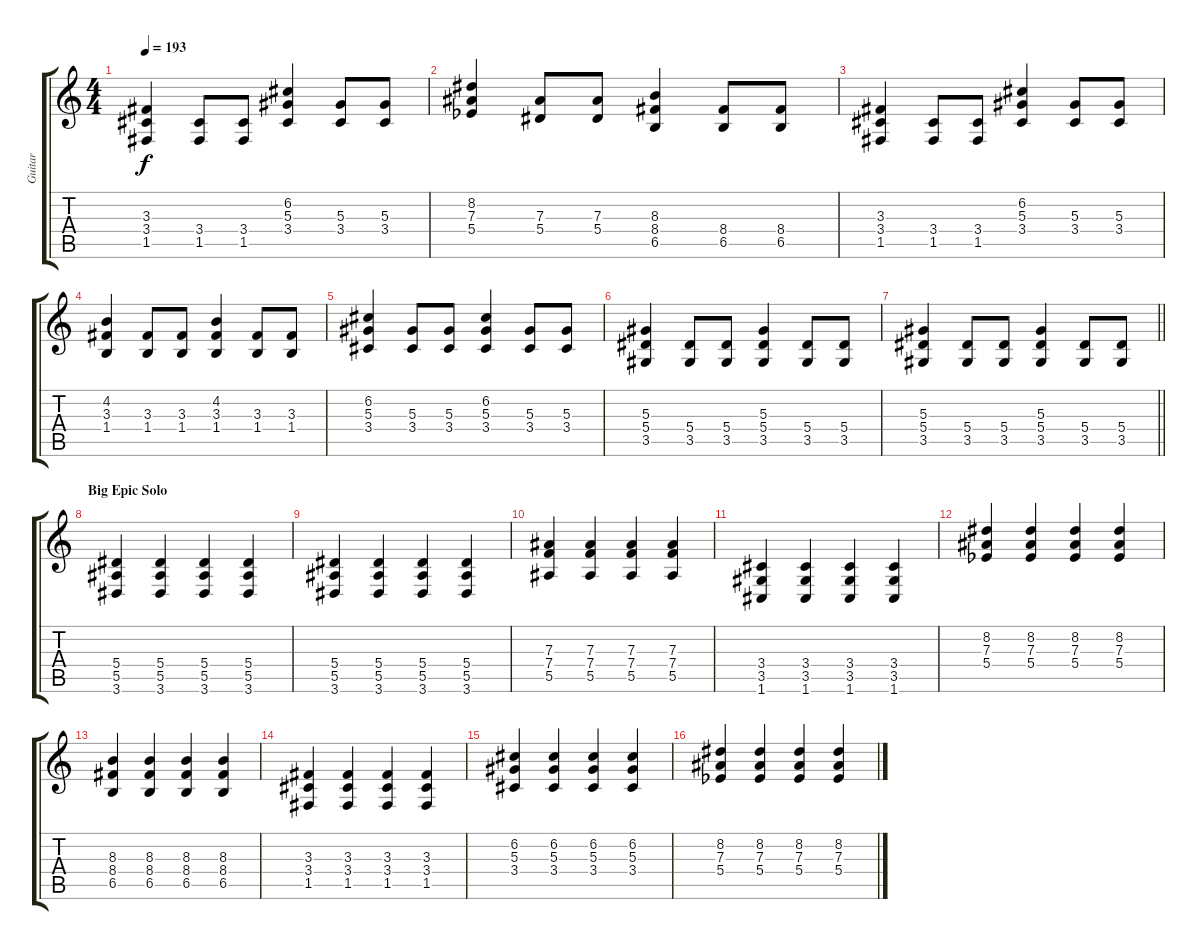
\track ("Guitar" "Guitar") {instrument distortionguitar}
\staff {score tabs}
\tuning (C4 G3 Eb3 Bb2 F2 C2) {hide}
\ts (4 4)
\tempo 193
\clef g2
\ks c
(3.3 3.4 1.5).4{dy f} (3.4 1.5).8 (3.4 1.5).8 (6.2 5.3 3.4).4 (5.3 3.4).8 (5.3 3.4).8 |
(8.2 7.3 5.4{acc b}).4 (7.3 5.4).8 (7.3 5.4).8 (8.3 8.4 6.5).4 (8.4 6.5).8 (8.4 6.5).8 |
(3.3 3.4 1.5).4 (3.4 1.5).8 (3.4 1.5).8 (6.2 5.3 3.4).4 (5.3 3.4).8 (5.3 3.4).8 |
(4.2 3.3 1.4).4 (3.3 1.4).8 (3.3 1.4).8 (4.2 3.3 1.4).4 (3.3 1.4).8 (3.3 1.4).8 |
(6.2 5.3 3.4).4 (5.3 3.4).8 (5.3 3.4).8 (6.2 5.3 3.4).4 (5.3 3.4).8 (5.3 3.4).8 |
(5.3 5.4 3.5).4 (5.4 3.5).8 (5.4 3.5).8 (5.3 5.4 3.5).4 (5.4 3.5).8 (5.4 3.5).8 |
\barLineRight lightlight
(5.3 5.4 3.5).4 (5.4 3.5).8 (5.4 3.5).8 (5.3 5.4 3.5).4 (5.4 3.5).8 (5.4 3.5).8 |
\section ("" "Big Epic Solo")
(5.4 5.5 3.6).4 (5.4 5.5 3.6).4 (5.4 5.5 3.6).4 (5.4 5.5 3.6).4 |
(5.4 5.5 3.6).4 (5.4 5.5 3.6).4 (5.4 5.5 3.6).4 (5.4 5.5 3.6).4 |
(7.3 7.4 5.5).4 (7.3 7.4 5.5).4 (7.3 7.4 5.5).4 (7.3 7.4 5.5).4 |
(3.4 3.5 1.6).4 (3.4 3.5 1.6).4 (3.4 3.5 1.6).4 (3.4 3.5 1.6).4 |
(8.2 7.3 5.4{acc b}).4 (8.2 7.3 5.4{acc b}).4 (8.2 7.3 5.4{acc b}).4 (8.2 7.3 5.4{acc b}).4 |
(8.3 8.4 6.5).4 (8.3 8.4 6.5).4 (8.3 8.4 6.5).4 (8.3 8.4 6.5).4 |
(3.3 3.4 1.5).4 (3.3 3.4 1.5).4 (3.3 3.4 1.5).4 (3.3 3.4 1.5).4 |
(6.2 5.3 3.4).4 (6.2 5.3 3.4).4 (6.2 5.3 3.4).4 (6.2 5.3 3.4).4 |
(8.2 7.3 5.4{acc b}).4 (8.2 7.3 5.4{acc b}).4 (8.2 7.3 5.4{acc b}).4 (8.2 7.3 5.4{acc b}).4
